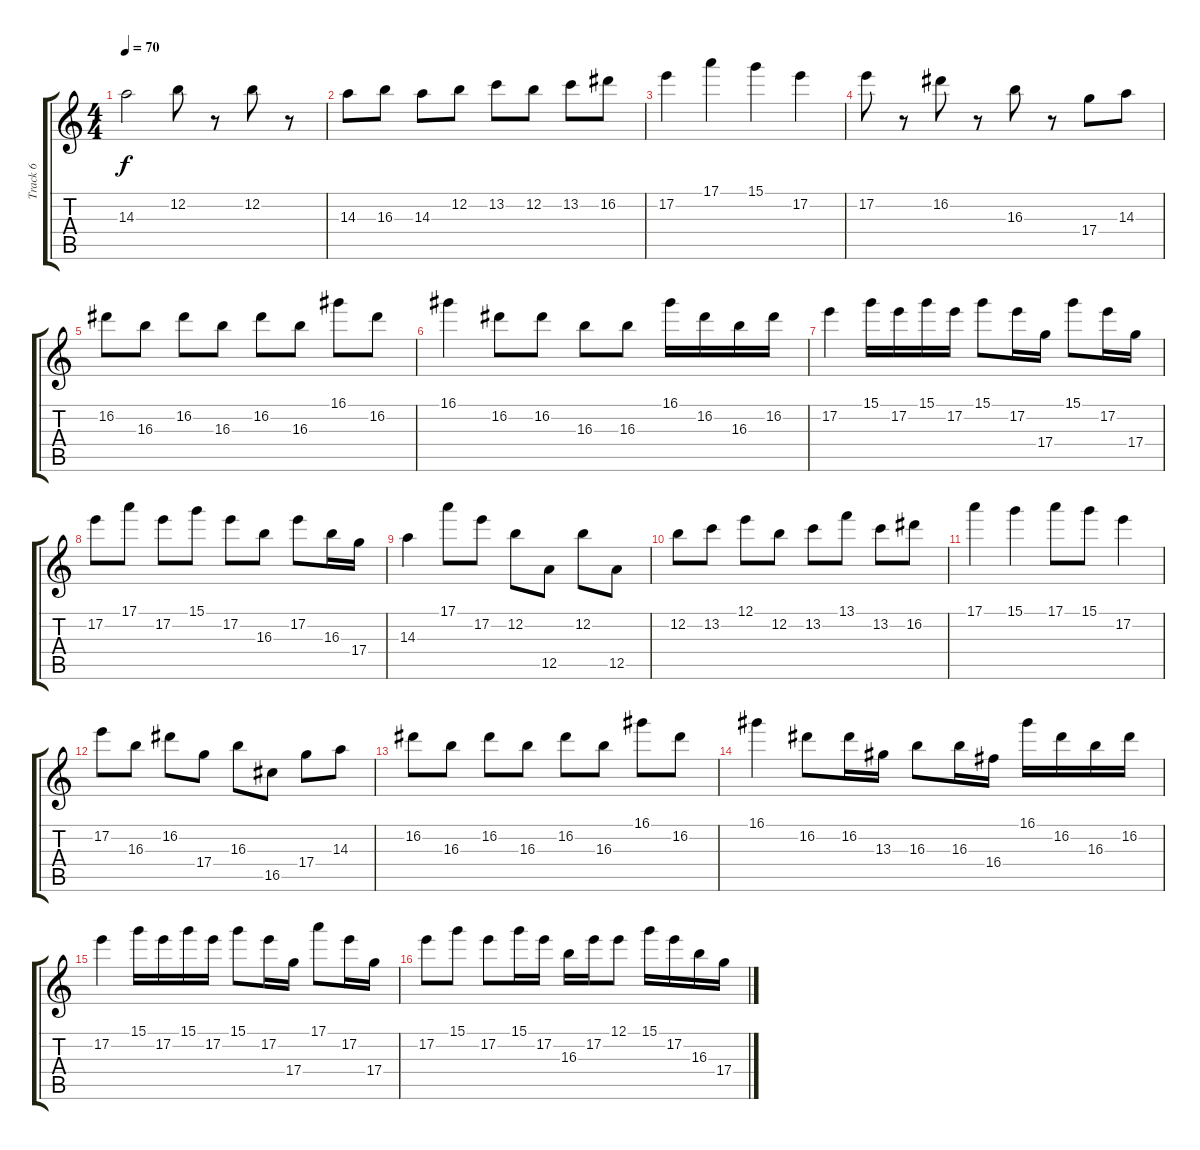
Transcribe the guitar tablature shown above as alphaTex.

\track ("Track 6" "Track 6") {instrument overdrivenguitar}
\staff {score tabs}
\tuning (E4 B3 G3 D3 A2 E2) {hide}
\ts (4 4)
\tempo 70
\clef g2
\ks c
14.3.2{dy f} 12.2.8 r.8 12.2.8 r.8 |
14.3.8 16.3.8 14.3.8 12.2.8 13.2.8 12.2.8 13.2.8 16.2.8 |
17.2.4 17.1.4 15.1.4 17.2.4 |
17.2.8 r.8 16.2.8 r.8 16.3.8 r.8 17.4.8 14.3.8 |
16.2.8 16.3.8 16.2.8 16.3.8 16.2.8 16.3.8 16.1.8 16.2.8 |
16.1.4 16.2.8 16.2.8 16.3.8 16.3.8 16.1.16 16.2.16 16.3.16 16.2.16 |
17.2.4 15.1.16 17.2.16 15.1.16 17.2.16 15.1.8 17.2.16 17.4.16 15.1.8 17.2.16 17.4.16 |
17.2.8 17.1.8 17.2.8 15.1.8 17.2.8 16.3.8 17.2.8 16.3.16 17.4.16 |
14.3.4 17.1.8 17.2.8 12.2.8 12.5.8 12.2.8 12.5.8 |
12.2.8 13.2.8 12.1.8 12.2.8 13.2.8 13.1.8 13.2.8 16.2.8 |
17.1.4 15.1.4 17.1.8 15.1.8 17.2.4 |
17.2.8 16.3.8 16.2.8 17.4.8 16.3.8 16.5.8 17.4.8 14.3.8 |
16.2.8 16.3.8 16.2.8 16.3.8 16.2.8 16.3.8 16.1.8 16.2.8 |
16.1.4 16.2.8 16.2.16 13.3.16 16.3.8 16.3.16 16.4.16 16.1.16 16.2.16 16.3.16 16.2.16 |
17.2.4 15.1.16 17.2.16 15.1.16 17.2.16 15.1.8 17.2.16 17.4.16 17.1.8 17.2.16 17.4.16 |
17.2.8 15.1.8 17.2.8 15.1.16 17.2.16 16.3.16 17.2.16 12.1.8 15.1.16 17.2.16 16.3.16 17.4.16
